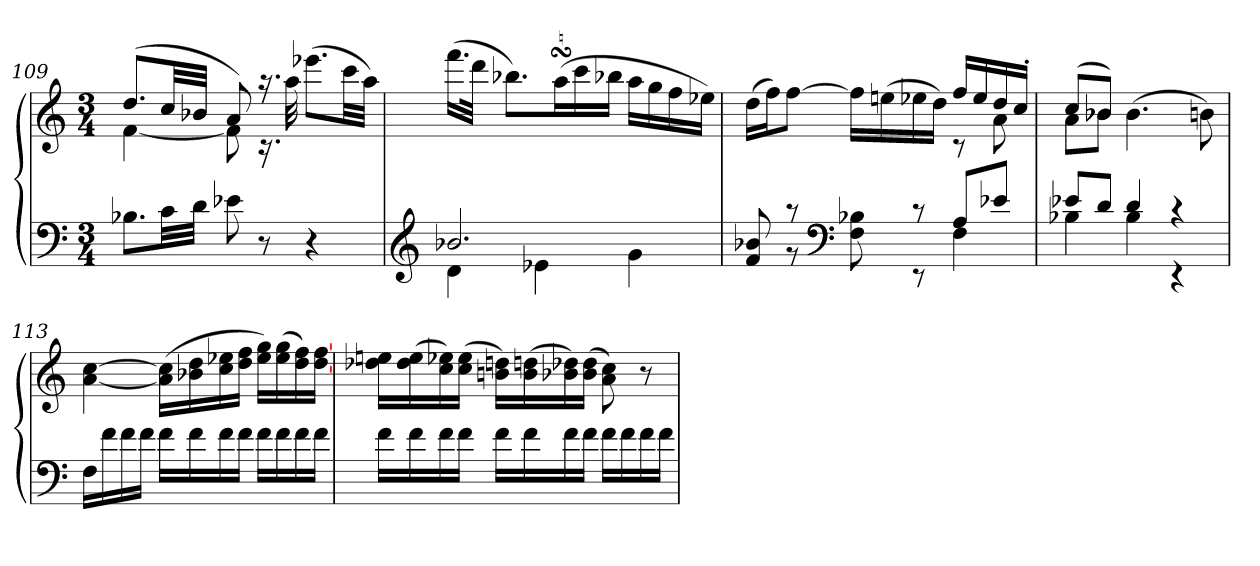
**kern	**kern
*part1	*part1
*staff2	*staff1
*clefF4	*clefG2
*k[]	*k[]
*C:	*C:
*M3/4	*M3/4
=109	=109
*	*^
8.B-X\L	(>8.dd/L	[<4f\
32c\LL	32cc/LL	.
32d\JJJ	32b-X/JJJ	.
8e-X\	8a/)	8f\]
8r	16.raa	16.rc
.	32aa\	4ryy
4r	(>8.eee-X\L	.
.	32ccc\LL	.
.	32aa\JJJ)	32ryy
*	*v	*v
!!LO:LB:g=z
=110	=110
*clefG2	*
*^	*
2.b-X/	4d\	(>16.fff\LL
.	.	32ddd\JJk
.	.	8.bb-X\L)
.	4e-X\	.
.	.	(>16aasSSS\L
.	.	16ccc\
.	.	16bb-\JJ
.	4g\	16aa\LL
.	.	16gg\
.	.	16ff\
.	.	16ee-X\JJ)
=111	=111	=111
*	*	*^
8f/ 8b-X/	8ryy	(<16dd\LL	2ryy
.	.	16ff\J)	.
8raa	8r	[<8ff\J	.
*clefF4	*	*	*
8F\ 8B-X\	8ryy	16ff\LL]	.
.	.	(>16een\	.
8rc	8rEE	16ee-X\	.
.	.	16dd\JJ)	.
8A/L	4F\	16ff/LL	8rc
.	.	16ee-/	.
8e-X/J	.	16dd/	8a\
.	.	16cc'>/JJ	.
=112	=112	=112	=112
8e-X/L	4B-X\	(>8cc/L	8a\L
8d/J	.	8b-X/J)	8b-\J
4d/	4B-\	(>4.b-\	2ryy
4rc	4rEE	.	.
.	.	8bn\)	.
*v	*v	*	*
*	*v	*v
!!LO:LB:g=z
=113	=113
16F\LL	[4a\ [4cc\
16f\	.
16f\	.
16f\JJ	.
16f\LL	(>16a\] 16cc\]LL
16f\	16b-i\ 16dd\
16f\	16cc\ 16ee-X\
16f\JJ	16dd\ 16ff\JJ
16f\LL	16ee-\ 16gg\LL)
16f\	(>16ee-\ 16gg\
16f\	16dd\ 16ff\)
16f\JJ	[16dd\ [16ff\JJ
!!LO:LB:g=z
=114	=114
16f\LL	16dd-X\ 16een\LL
16f\	(>16dd-\ 16ee\
16f\	16cc\ 16ee-X\)
16f\JJ	(>16cc\ 16ee-\JJ
16f\LL	16bn\ 16dd\LL)
16f\	(>16b\ 16ddn\
16f\	16b-X\ 16dd-X\)
16f\JJ	(>16b-\ 16dd-\JJ
16f\LL	8a\ 8cc\)
16f\	.
16f\	8r
16f\JJ	.
=	=
*-	*-
